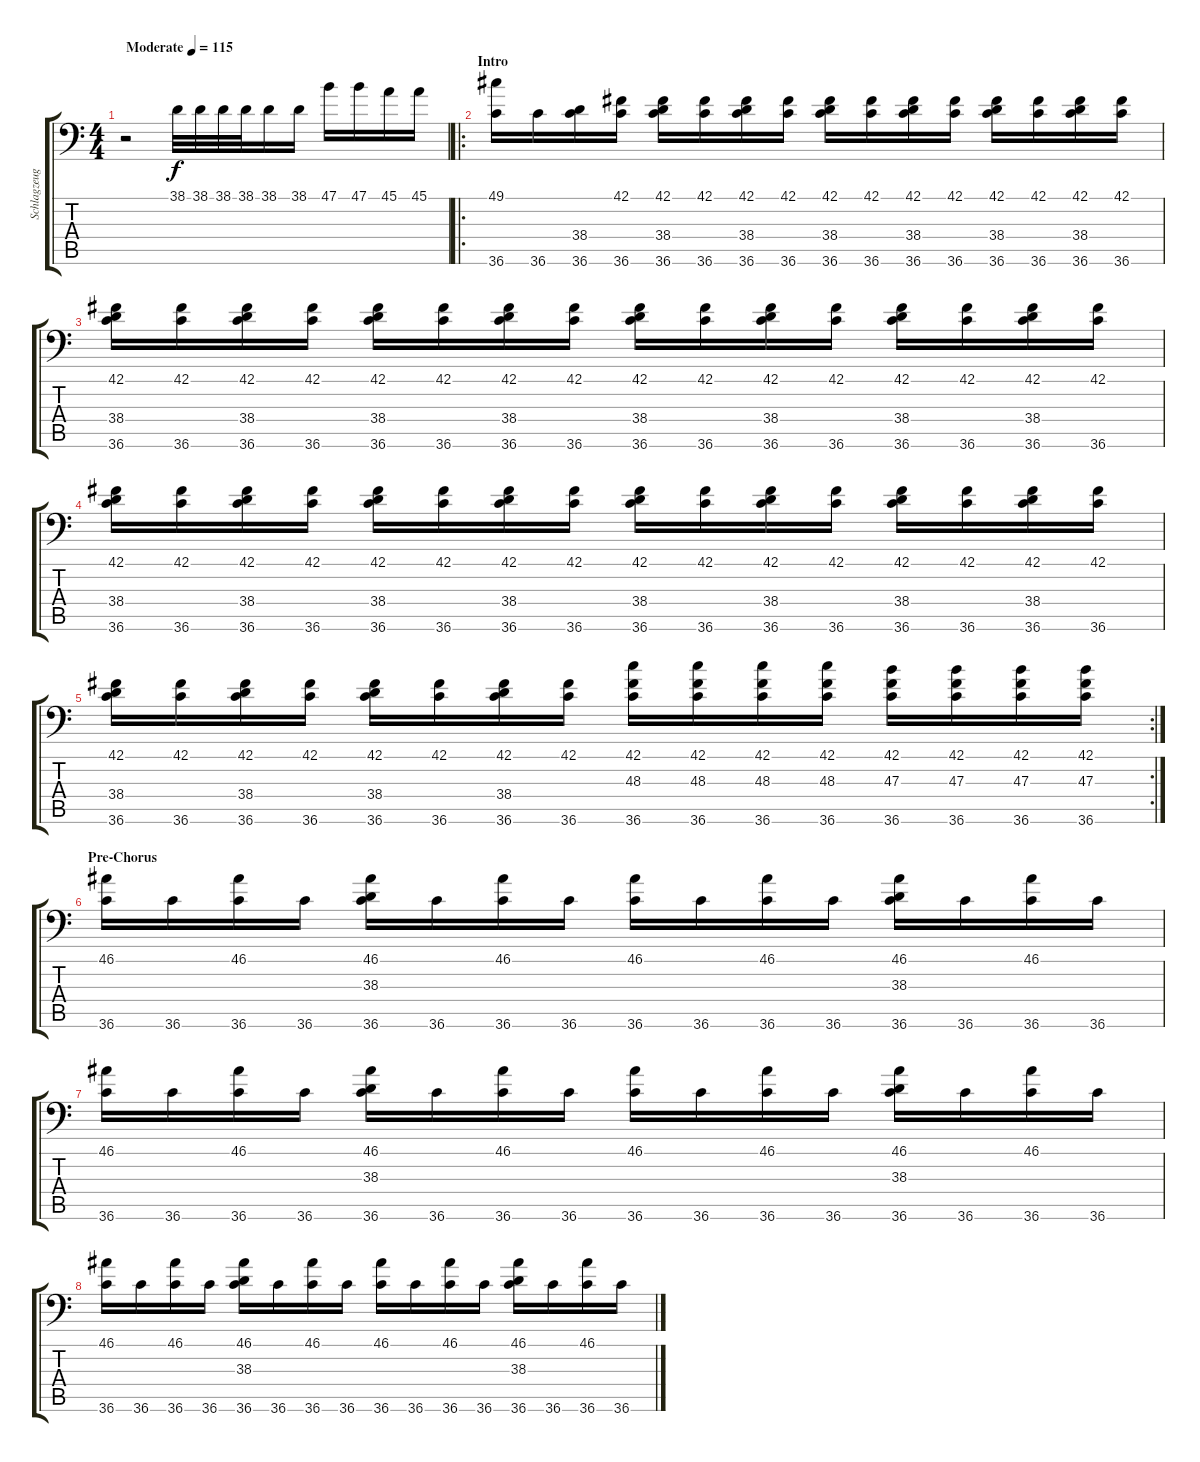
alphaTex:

\track ("Schlagzeug" "Schlagzeug") {instrument acousticgrandpiano}
\staff {score tabs}
\tuning (C-1 C-1 C-1 C-1 C-1 C-1) {hide}
\ts (4 4)
\tempo (115 "Moderate")
\clef f4
\ks c
r.2{dy f instrument acousticgrandpiano} 38.1.32 38.1.32 38.1.32 38.1.32 38.1.16 38.1.16 47.1.16 47.1.16 45.1.16 45.1.16 |
\ro
\section ("" "Intro")
(49.1 36.6).16 36.6.16 (38.4 36.6).16 (42.1 36.6).16 (42.1 38.4 36.6).16 (42.1 36.6).16 (42.1 38.4 36.6).16 (42.1 36.6).16 (42.1 38.4 36.6).16 (42.1 36.6).16 (42.1 38.4 36.6).16 (42.1 36.6).16 (42.1 38.4 36.6).16 (42.1 36.6).16 (42.1 38.4 36.6).16 (42.1 36.6).16 |
(42.1 38.4 36.6).16 (42.1 36.6).16 (42.1 38.4 36.6).16 (42.1 36.6).16 (42.1 38.4 36.6).16 (42.1 36.6).16 (42.1 38.4 36.6).16 (42.1 36.6).16 (42.1 38.4 36.6).16 (42.1 36.6).16 (42.1 38.4 36.6).16 (42.1 36.6).16 (42.1 38.4 36.6).16 (42.1 36.6).16 (42.1 38.4 36.6).16 (42.1 36.6).16 |
(42.1 38.4 36.6).16 (42.1 36.6).16 (42.1 38.4 36.6).16 (42.1 36.6).16 (42.1 38.4 36.6).16 (42.1 36.6).16 (42.1 38.4 36.6).16 (42.1 36.6).16 (42.1 38.4 36.6).16 (42.1 36.6).16 (42.1 38.4 36.6).16 (42.1 36.6).16 (42.1 38.4 36.6).16 (42.1 36.6).16 (42.1 38.4 36.6).16 (42.1 36.6).16 |
\rc 2
(42.1 38.4 36.6).16 (42.1 36.6).16 (42.1 38.4 36.6).16 (42.1 36.6).16 (42.1 38.4 36.6).16 (42.1 36.6).16 (42.1 38.4 36.6).16 (42.1 36.6).16 (42.1 48.3 36.6).16 (42.1 48.3 36.6).16 (42.1 48.3 36.6).16 (42.1 48.3 36.6).16 (42.1 47.3 36.6).16 (42.1 47.3 36.6).16 (42.1 47.3 36.6).16 (42.1 47.3 36.6).16 |
\section ("" "Pre-Chorus")
(46.1 36.6).16 36.6.16 (46.1 36.6).16 36.6.16 (46.1 38.3 36.6).16 36.6.16 (46.1 36.6).16 36.6.16 (46.1 36.6).16 36.6.16 (46.1 36.6).16 36.6.16 (46.1 38.3 36.6).16 36.6.16 (46.1 36.6).16 36.6.16 |
(46.1 36.6).16 36.6.16 (46.1 36.6).16 36.6.16 (46.1 38.3 36.6).16 36.6.16 (46.1 36.6).16 36.6.16 (46.1 36.6).16 36.6.16 (46.1 36.6).16 36.6.16 (46.1 38.3 36.6).16 36.6.16 (46.1 36.6).16 36.6.16 |
(46.1 36.6).16 36.6.16 (46.1 36.6).16 36.6.16 (46.1 38.3 36.6).16 36.6.16 (46.1 36.6).16 36.6.16 (46.1 36.6).16 36.6.16 (46.1 36.6).16 36.6.16 (46.1 38.3 36.6).16 36.6.16 (46.1 36.6).16 36.6.16
